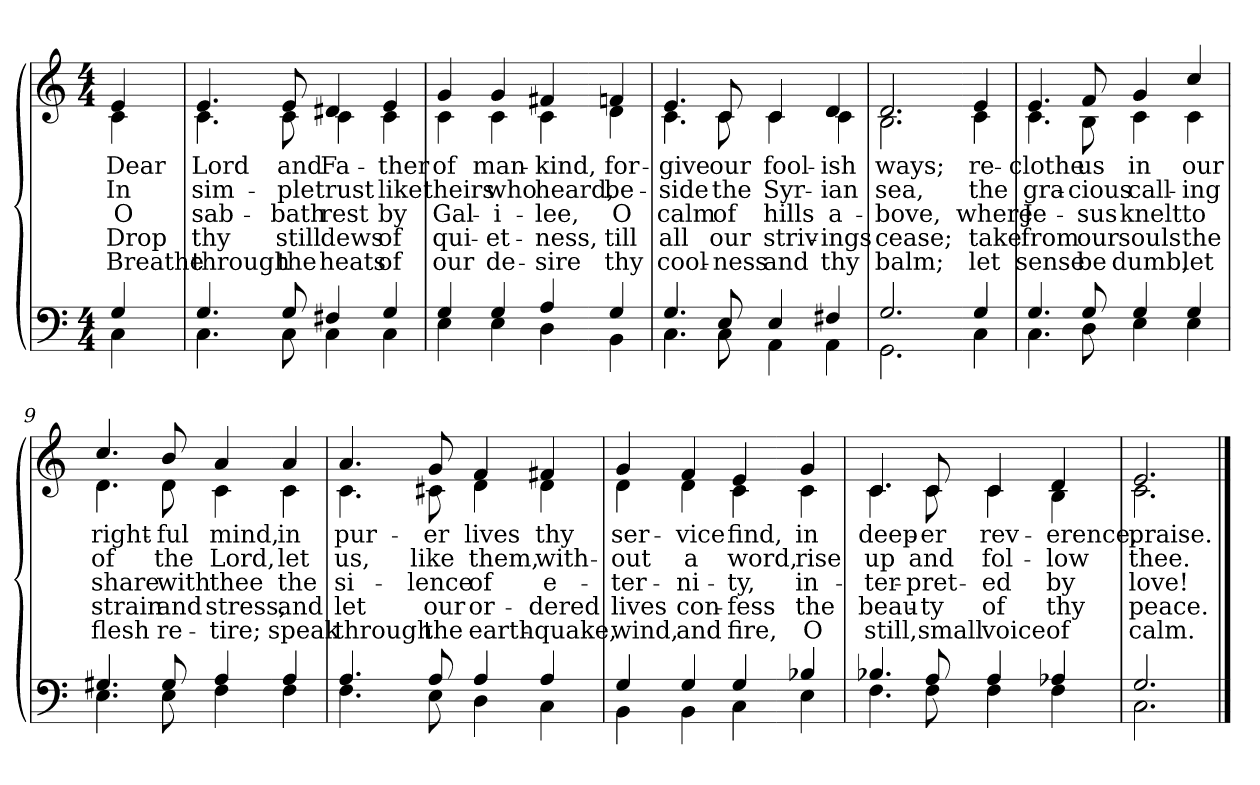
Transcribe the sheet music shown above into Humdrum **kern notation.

**kern	**kern	**text	**text	**text	**text	**text
*part2	*part1	*part1	*part1	*part1	*part1	*part1
*staff2	*staff1	*staff1	*staff1	*staff1	*staff1	*staff1
*clefF4	*clefG2	*	*	*	*	*
*k[]	*k[]	*	*	*	*	*
*M4/4	*M4/4	*	*	*	*	*
=1	=1	=1	=1	=1	=1	=1
*^	*	*	*	*	*	*
!	!	!LO:TX:b:i:t=Verse	!	!	!	!	!
!	!	!	!LO:LY:b	!LO:LY:b	!LO:LY:b	!LO:LY:b	!LO:LY:b
*	*	*^	*	*	*	*	*
4G/	4C\	4e/	4c\	Dear	In	O	Drop	Breathe
=2	=2	=2	=2	=2	=2	=2	=2	=2
!	!	!	!	!LO:LY:b	!LO:LY:b	!LO:LY:b	!LO:LY:b	!LO:LY:b
4.G/	4.C\	4.e/	4.c\	Lord	sim-	sab-	thy	through
!	!	!	!	!LO:LY:b	!LO:LY:b	!LO:LY:b	!LO:LY:b	!LO:LY:b
8G/	8C\	8e/	8c\	and	-ple	-bath	still	the
!	!	!	!	!LO:LY:b	!LO:LY:b	!LO:LY:b	!LO:LY:b	!LO:LY:b
4F#X/	4C\	4d#X/	4c\	Fa-	trust	rest	dews	heats
!	!	!	!	!LO:LY:b	!LO:LY:b	!LO:LY:b	!LO:LY:b	!LO:LY:b
4G/	4C\	4e/	4c\	-ther	like	by	of	of
=3	=3	=3	=3	=3	=3	=3	=3	=3
!	!	!	!	!LO:LY:b	!LO:LY:b	!LO:LY:b	!LO:LY:b	!LO:LY:b
4G/	4E\	4g/	4c\	of	theirs	Gal-	qui-	our
!	!	!	!	!LO:LY:b	!LO:LY:b	!LO:LY:b	!LO:LY:b	!LO:LY:b
4G/	4E\	4g/	4c\	man-	who	-i-	-et-	de-
!	!	!	!	!LO:LY:b	!LO:LY:b	!LO:LY:b	!LO:LY:b	!LO:LY:b
4A/	4D\	4f#X/	4c\	-kind,	heard,	-lee,	-ness,	-sire
!!LO:LB:g=z	!!
=4-	=4-	=4-	=4-	=4-	=4-	=4-	=4-	=4-
!	!	!	!	!LO:LY:b	!LO:LY:b	!LO:LY:b	!LO:LY:b	!LO:LY:b
4G/	4BB\	4f/	4d\	for-	be-	O	till	thy
=5	=5	=5	=5	=5	=5	=5	=5	=5
!	!	!	!	!LO:LY:b	!LO:LY:b	!LO:LY:b	!LO:LY:b	!LO:LY:b
4.G/	4.C\	4.e/	4.c\	-give	-side	calm	all	cool-
!	!	!	!	!LO:LY:b	!LO:LY:b	!LO:LY:b	!LO:LY:b	!LO:LY:b
8E/	8C\	8c/	8c\	our	the	of	our	-ness
!	!	!	!	!LO:LY:b	!LO:LY:b	!LO:LY:b	!LO:LY:b	!LO:LY:b
4E/	4AA\	4c/	4c\	fool-	Syr-	hills	striv-	and
!	!	!	!	!LO:LY:b	!LO:LY:b	!LO:LY:b	!LO:LY:b	!LO:LY:b
4F#X/	4AA\	4d/	4c\	-ish	-ian	a-	-ings	thy
=6	=6	=6	=6	=6	=6	=6	=6	=6
!	!	!	!	!LO:LY:b	!LO:LY:b	!LO:LY:b	!LO:LY:b	!LO:LY:b
2.G/	2.GG\	2.d/	2.B\	ways;	sea,	-bove,	cease;	balm;
!!LO:LB:g=z	!!
=7-	=7-	=7-	=7-	=7-	=7-	=7-	=7-	=7-
!	!	!	!	!LO:LY:b	!LO:LY:b	!LO:LY:b	!LO:LY:b	!LO:LY:b
4G/	4C\	4e/	4c\	re-	the	where	take	let
=8	=8	=8	=8	=8	=8	=8	=8	=8
!	!	!	!	!LO:LY:b	!LO:LY:b	!LO:LY:b	!LO:LY:b	!LO:LY:b
4.G/	4.C\	4.e/	4.c\	-clothe	gra-	Je-	from	sense
!	!	!	!	!LO:LY:b	!LO:LY:b	!LO:LY:b	!LO:LY:b	!LO:LY:b
8G/	8D\	8f/	8B\	us	-cious	-sus	our	be
!	!	!	!	!LO:LY:b	!LO:LY:b	!LO:LY:b	!LO:LY:b	!LO:LY:b
4G/	4E\	4g/	4c\	in	call-	knelt	souls	dumb,
!	!	!	!	!LO:LY:b	!LO:LY:b	!LO:LY:b	!LO:LY:b	!LO:LY:b
4G/	4E\	4cc/	4c\	our	-ing	to	the	let
=9	=9	=9	=9	=9	=9	=9	=9	=9
!	!	!	!	!LO:LY:b	!LO:LY:b	!LO:LY:b	!LO:LY:b	!LO:LY:b
4.G#X/	4.E\	4.cc/	4.d\	right-	of	share	strain	flesh
!	!	!	!	!LO:LY:b	!LO:LY:b	!LO:LY:b	!LO:LY:b	!LO:LY:b
8G#/	8E\	8b/	8d\	-ful	the	with	and	re-
!	!	!	!	!LO:LY:b	!LO:LY:b	!LO:LY:b	!LO:LY:b	!LO:LY:b
4A/	4F\	4a/	4c\	mind,	Lord,	thee	stress,	-tire;
!!LO:LB:g=z	!!
=10-	=10-	=10-	=10-	=10-	=10-	=10-	=10-	=10-
!	!	!	!	!LO:LY:b	!LO:LY:b	!LO:LY:b	!LO:LY:b	!LO:LY:b
4A/	4F\	4a/	4c\	in	let	the	and	speak
=11	=11	=11	=11	=11	=11	=11	=11	=11
!	!	!	!	!LO:LY:b	!LO:LY:b	!LO:LY:b	!LO:LY:b	!LO:LY:b
4.A/	4.F\	4.a/	4.c\	pur-	us,	si-	let	through
!	!	!	!	!LO:LY:b	!LO:LY:b	!LO:LY:b	!LO:LY:b	!LO:LY:b
8A/	8E\	8g/	8c#X\	-er	like	-lence	our	the
!	!	!	!	!LO:LY:b	!LO:LY:b	!LO:LY:b	!LO:LY:b	!LO:LY:b
4A/	4D\	4f/	4d\	lives	them,	of	or-	earth-
!	!	!	!	!LO:LY:b	!LO:LY:b	!LO:LY:b	!LO:LY:b	!LO:LY:b
4A/	4C\	4f#X/	4d\	thy	with-	e-	-dered	-quake,
=12	=12	=12	=12	=12	=12	=12	=12	=12
!	!	!	!	!LO:LY:b	!LO:LY:b	!LO:LY:b	!LO:LY:b	!LO:LY:b
4G/	4BB\	4g/	4d\	ser-	-out	-ter-	lives	wind,
!	!	!	!	!LO:LY:b	!LO:LY:b	!LO:LY:b	!LO:LY:b	!LO:LY:b
4G/	4BB\	4f/	4d\	-vice	a	-ni-	con-	and
!	!	!	!	!LO:LY:b	!LO:LY:b	!LO:LY:b	!LO:LY:b	!LO:LY:b
4G/	4C\	4e/	4c\	find,	word,	-ty,	-fess	fire,
!!LO:LB:g=z	!!
=13-	=13-	=13-	=13-	=13-	=13-	=13-	=13-	=13-
!	!	!	!	!LO:LY:b	!LO:LY:b	!LO:LY:b	!LO:LY:b	!LO:LY:b
4B-X/	4E\	4g/	4c\	in	rise	in-	the	O
=14	=14	=14	=14	=14	=14	=14	=14	=14
!	!	!	!	!LO:LY:b	!LO:LY:b	!LO:LY:b	!LO:LY:b	!LO:LY:b
4.B-X/	4.F\	4.c/	4.c\	deep-	up	-ter-	beau-	still,
!	!	!	!	!LO:LY:b	!LO:LY:b	!LO:LY:b	!LO:LY:b	!LO:LY:b
8A/	8F\	8c/	8c\	-er	and	-pret-	-ty	small
!	!	!	!	!LO:LY:b	!LO:LY:b	!LO:LY:b	!LO:LY:b	!LO:LY:b
4A/	4F\	4c/	4c\	rev-	fol-	-ed	of	voice
!	!	!	!	!LO:LY:b	!LO:LY:b	!LO:LY:b	!LO:LY:b	!LO:LY:b
4A-X/	4F\	4d/	4B\	-erence,	-low	by	thy	of
=15	=15	=15	=15	=15	=15	=15	=15	=15
!	!	!	!	!LO:LY:b	!LO:LY:b	!LO:LY:b	!LO:LY:b	!LO:LY:b
2.G/	2.C\	2.e/	2.c\	praise.	thee.	love!	peace.	calm.
*v	*v	*	*	*	*	*	*	*
*	*v	*v	*	*	*	*	*
==	==	==	==	==	==	==
*-	*-	*-	*-	*-	*-	*-
